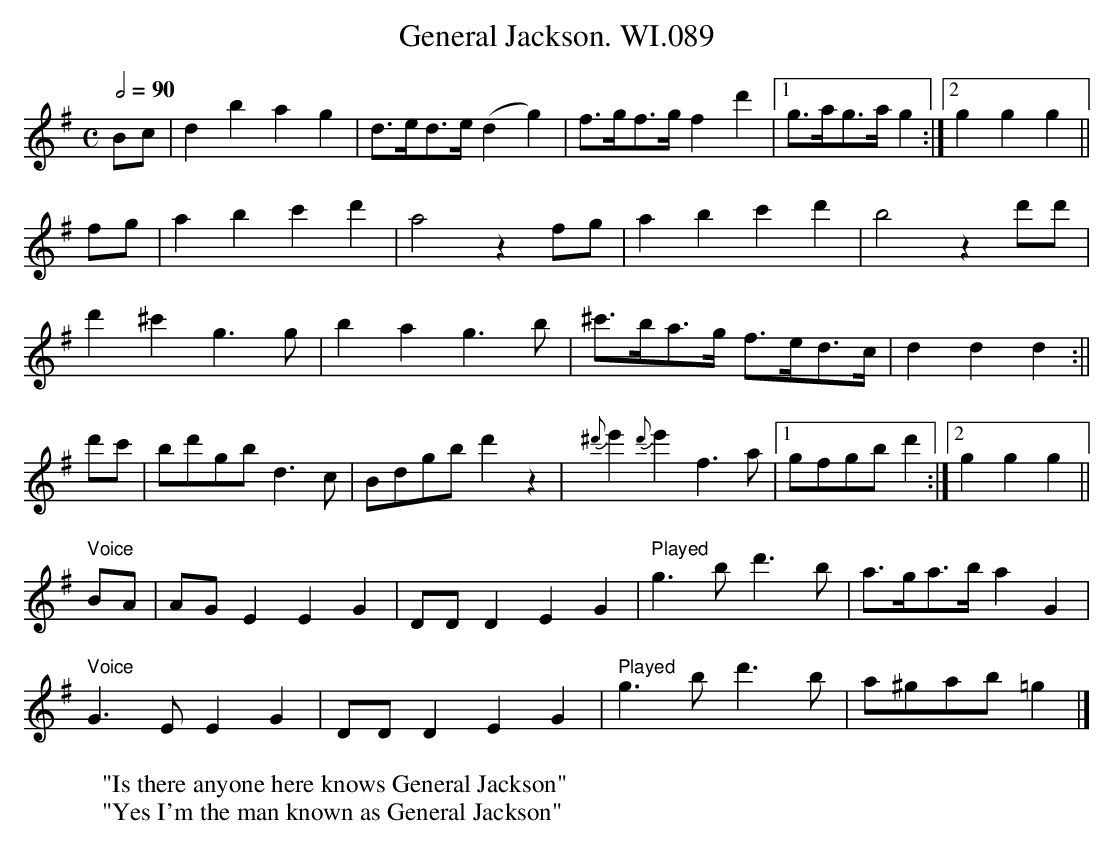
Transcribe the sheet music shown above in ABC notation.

X:1
T:General Jackson. WI.089
M:C
L:1/8
Q:1/2=90
W:"Is there anyone here knows General Jackson"
W:"Yes I'm the man known as General Jackson"
K:G
Bc|d2b2 a2g2|d>ed>e (d2g2)|f>gf>g f2d'2|1g>ag>a g2:|2g2g2 g2||
fg|a2b2 c'2d'2|a4z2fg|a2b2 c'2d'2|b4z2d'd'|
d'2^c'2 g3g|b2a2 g3b|^c'>ba>g f>ed>c|d2d2d2:||
d'c'|bd'gb d3c|Bdgb d'2z2|{^d'}e'2{d'}e'2f3a|1gfgb d'2:|2g2g2g2||
" Voice"BA|AGE2 E2G2|DDD2 E2G2|" Played"g3b d'3b|a>ga>b a2G2|
" Voice"G3E E2G2|DDD2 E2G2|" Played"g3b d'3b|a^gab =g2|]
